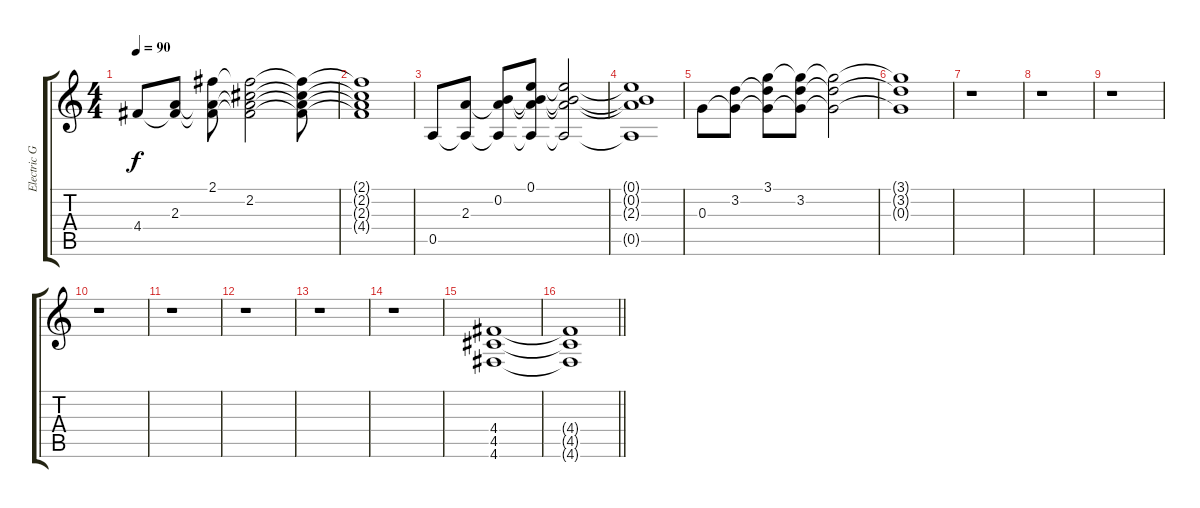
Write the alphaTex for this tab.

\track ("Electric Guitar" "Electric G") {instrument overdrivenguitar}
\staff {score tabs}
\tuning (E4 B3 G3 D3 A2 D2) {hide}
\ts (4 4)
\tempo 90
\clef g2
\ks c
4.4.8{dy f} (2.3 4.4{t}).8 (2.1 2.3{t} 4.4{t}).8 (2.1{t} 2.2 2.3{t} 4.4{t}).2 (2.1{t} 2.2{t} 2.3{t} 4.4{t}).8 |
(2.1{t} 2.2{t} 2.3{t} 4.4{t}).1 |
0.5.8 (2.3 0.5{t}).8 (0.2 2.3{t} 0.5{t}).8 (0.1 0.2{t} 2.3{t} 0.5{t}).8 (0.1{t} 0.2{t} 2.3{t} 0.5{t}).2 |
(0.1{t} 0.2{t} 2.3{t} 0.5{t}).1 |
0.3.8 (3.2 0.3{t}).8 (3.1 3.2{t} 0.3{t}).8 (3.1{t} 3.2 0.3{t}).8 (3.1{t} 3.2{t} 0.3{t}).2 |
(3.1{t} 3.2{t} 0.3{t}).1 |
r.1 |
r.1 |
r.1 |
r.1 |
r.1 |
r.1 |
r.1 |
r.1 |
(4.4 4.5 4.6).1 |
\barLineRight lightlight
(4.4{t} 4.5{t} 4.6{t}).1
